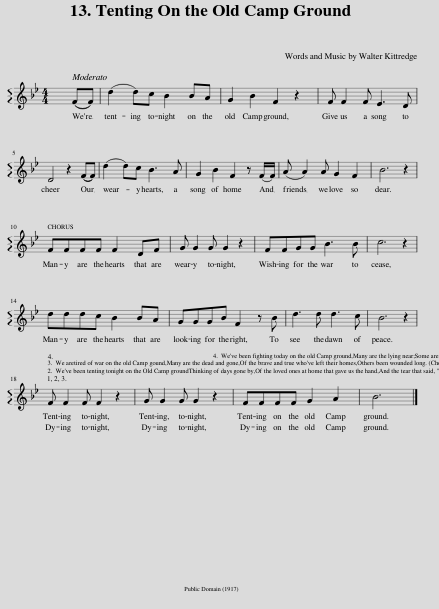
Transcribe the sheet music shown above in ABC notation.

X:1
L:1/8
M:4/4
I:linebreak $
K:Bb
V:1 treble
V:1
 x4 ((FF)) | (d2 d)c B2 BA | G2 B2 F2 z2 | F F2 F E3 D |$ D4 z2 ((FF)) | %5
 (d2 d)c B3 A | G2 B2 F2 z (F/F/) | (A A2) A G2 F2 | B6 z2 |$ FFFF F2 DF | %10
 G G2 G G2 z2 | FFGG B3 B | c6 z2 |$ dddc B2 BA | GGGB F2 z B | %15
 d3 d d3 c | B6 z2 |$ F F2 F F2 z2 | G G2 G G2 z2 | FFFF G2 A2 | %20
 B6 x2 |] %21
